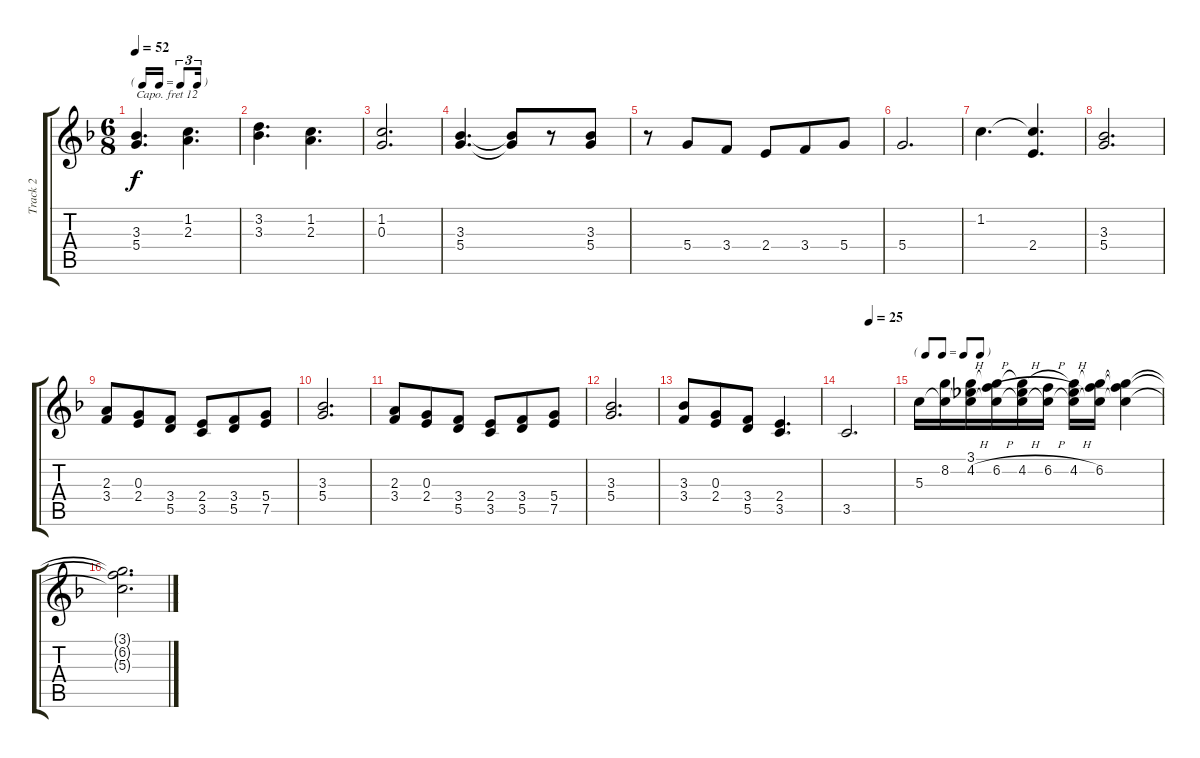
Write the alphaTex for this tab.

\track ("Track 2" "Track 2") {instrument churchorgan}
\staff {score tabs}
\capo 12
\tuning (E4 B3 G3 D3 A2 E2) {hide}
\ts (6 8)
\tf triplet16th
\tempo 52
\clef g2
\ks f
(3.3 5.4).4{d dy f} (1.2 2.3).4{d} |
(3.2 3.3).4{d} (1.2 2.3).4{d} |
(1.2 0.3).2{d} |
(3.3 5.4).4{d} (3.3{t} 5.4{t}).8 r.8 (3.3 5.4).8 |
r.8 5.4.8 3.4.8 2.4.8 3.4.8 5.4.8 |
5.4.2{d} |
1.2.4{d} (1.2{t} 2.4).4{d} |
(3.3 5.4).2{d} |
(2.3 3.4).8 (0.3 2.4).8 (3.4 5.5).8 (2.4 3.5).8 (3.4 5.5).8 (5.4 7.5).8 |
(3.3 5.4).2{d} |
(2.3 3.4).8 (0.3 2.4).8 (3.4 5.5).8 (2.4 3.5).8 (3.4 5.5).8 (5.4 7.5).8 |
(3.3 5.4).2{d} |
(3.3 3.4).8 (0.3 2.4).8 (3.4 5.5).8 (2.4 3.5).4{d} |
\tempo (25 0.5)
3.5.2{d} |
\tf none
5.3.16 (8.2 5.3{t}).16 (3.1 4.2{h} 5.3{t}).16 (3.1{t} 6.2{h} 5.3{t}).16 (3.1{t} 4.2{h} 5.3{t}).16 (6.2{h} 5.3{t}).16 (3.1{t} 4.2{h} 5.3{t}).16 (3.1{t} 6.2 5.3{t}).16 (3.1{t} 6.2{t} 5.3{t}).4 |
(3.1{t} 6.2{t} 5.3{t}).2{d}
